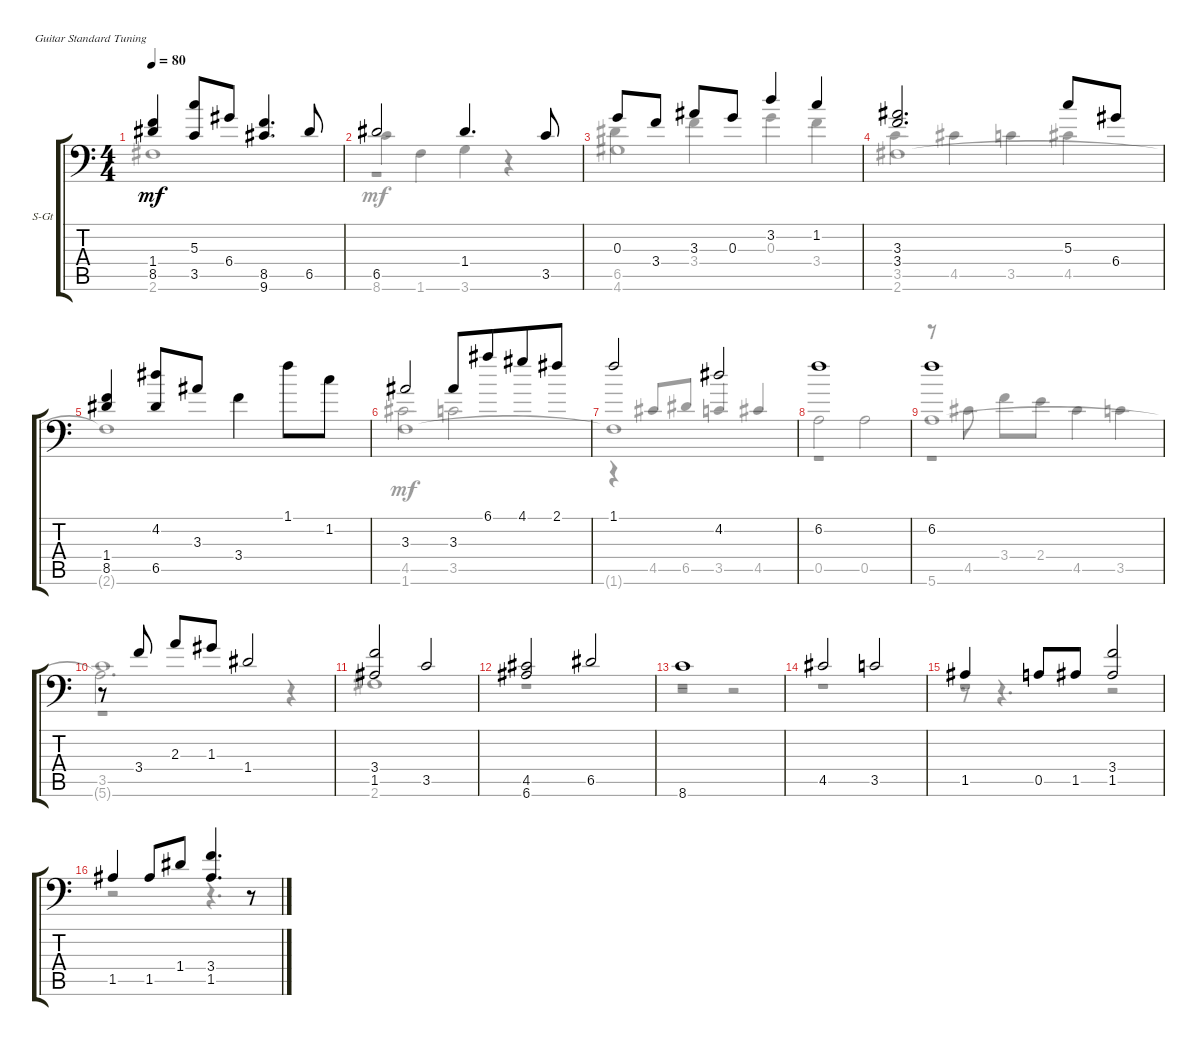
\defaultSystemsLayout 4
\bracketExtendMode groupsimilarinstruments
\firstSystemTrackNameOrientation horizontal
\otherSystemsTrackNameOrientation horizontal
\track ("Steel Guitar" "S-Gt") {instrument acousticguitarsteel}
\staff {score tabs}
\tuning (E4 B3 G3 D3 A2 E2)
\voice
\ts (4 4)
\tempo 80
\clef f4
\ks c
(1.4 8.5).4{dy mf} (5.3 3.5).8 6.4.8 (8.5 9.6).4{d} 6.5.8 |
6.5.2 1.4.4{d} 3.5.8 |
0.3.8 3.4.8 3.3.8 0.3.8 3.2.4 1.2.4 |
(3.4 3.3).2{d} 5.3.8 6.4.8 |
(1.4 8.5).4 (6.5 4.2).8 3.3.8 3.4.4 1.1.8{beam invert} 1.2.8 |
3.3.2 3.3.8{beam merge} 6.1.8{beam merge} 4.1.8{beam merge} 2.1.8 |
1.1.2 4.2.2 |
6.2.1 |
6.2.1 |
r.8 3.4.8 2.3.8 1.3.8 1.4.2 |
(3.4 1.5).2 3.5.2 |
(4.5 6.6).2 6.5.2 |
8.6.1 |
4.5.2 3.5.2 |
1.5.4 0.5.8 1.5.8 (1.5 3.4).2 |
1.5.4 1.5.8 1.4.8 (3.4 1.5).4{d} r.8
\voice
\clef f4
\ottava regular
\simile none
\ks c
|
8.6.4 1.6.4 3.6.4 r.4 |
6.5.4 3.4.4 0.3.4 3.4.4 |
3.5.4 4.5.4 3.5.4 4.5.4 |
|
4.5.2 3.5.2 |
|
|
r.8 4.5.8 3.4.8 2.4.8 4.5.4 3.5.4 |
3.5.1 |
|
|
|
|
|
\voice
\clef f4
\ottava regular
\simile none
\ks c
2.6{t}.1{dy mf} |
r.1 |
4.6.1 |
2.6.1 |
2.6{t}.1 |
|
r.4{beam invert} 4.5.8{beam invert} 6.5.8{beam invert} 3.5.4{beam invert} 4.5.4{beam invert} |
0.5.2 0.5.2 |
5.6.1 |
5.6{t}.2{d} r.4 |
2.6.1 |
r.1 |
r.1 |
r.1 |
r.8 r.4{d} r.2 |
r.2 r.4{d} r.8
\voice
\clef f4
\ottava regular
\simile none
\ks c
|
|
|
|
|
1.6.1 |
1.6{t}.1 |
r.1 |
r.1 |
r.1 |
|
|
r.2 r.2 |
|
r.1 |
